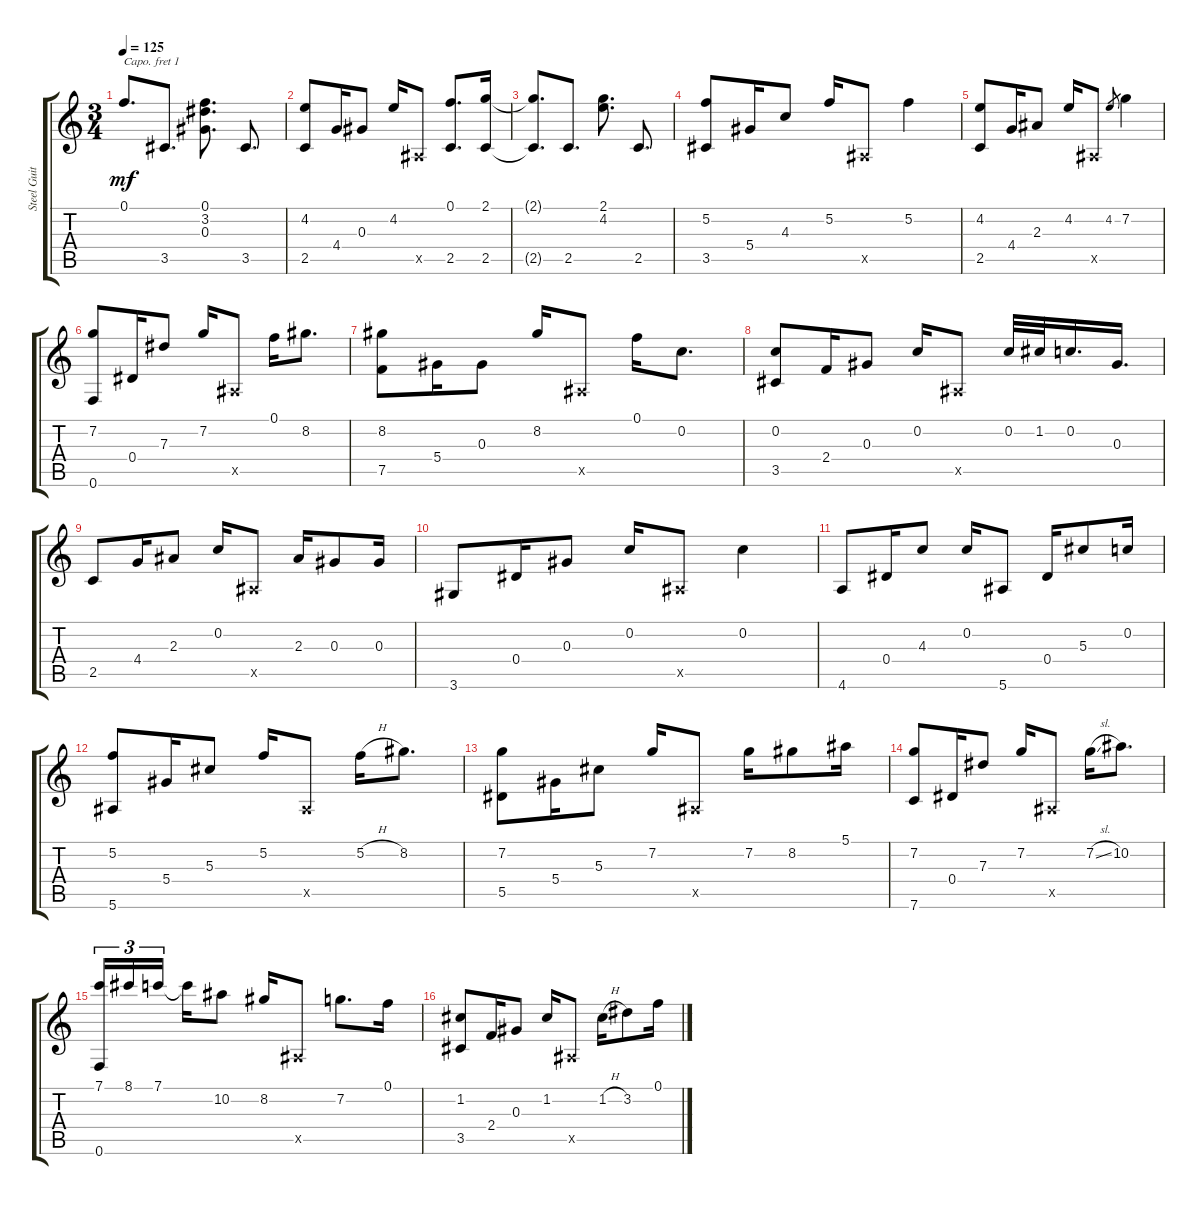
\track ("Steel Guitar" "Steel Guit") {instrument acousticguitarsteel}
\staff {score tabs}
\capo 1
\tuning (E4 B3 G3 D3 A2 E2) {hide}
\ts (3 4)
\tempo 125
\clef g2
\ks c
0.1{t}.8{d dy mf} 3.5.8{d} (0.1 3.2 0.3).8{d} 3.5.8{d} |
(4.2 2.5).8 4.4.16 0.3.8 4.2.16 0.5{x}.8 (0.1 2.5).8{d} (2.1 2.5).16 |
(2.1{t} 2.5{t}).8{d} 2.5.8{d} (2.1 4.2).8{d} 2.5.8{d} |
(5.2 3.5).8 5.4.16 4.3.8 5.2.16 0.5{x}.8 5.2.4 |
(4.2 2.5).8 4.4.16 2.3.8 4.2.16 0.5{x}.8 4.2.8{gr} 7.2.4 |
(7.2 0.6).8 0.4.16 7.3.8 7.2.16 0.5{x}.8 0.1.16 8.2.8{d} |
(8.2 7.5).8 5.4.16 0.3.8 8.2.16 0.5{x}.8 0.1.16 0.2.8{d} |
(0.2 3.5).8 2.4.16 0.3.8 0.2.16 0.5{x}.8 0.2.32 1.2.32 0.2.16{d} 0.3.16{d} |
2.5.8 4.4.16 2.3.8 0.2.16 0.5{x}.8 2.3.16 0.3.8 0.3.16 |
3.6.8 0.4.16 0.3.8 0.2.16 0.5{x}.8 0.2.4 |
4.6.8 0.4.16 4.3.8 0.2.16 5.6.8 0.4.16 5.3.8 0.2.16 |
(5.2 5.6).8 5.4.16 5.3.8 5.2.16 0.5{x}.8 5.2{h}.16 8.2.8{d} |
(7.2 5.5).8 5.4.16 5.3.8 7.2.16 0.5{x}.8 7.2.16 8.2.8 5.1.16 |
(7.2 7.6).8 0.4.16 7.3.8 7.2.16 0.5{x}.8 7.2{sl}.16 10.2.8{d} |
(7.1 0.6).16{tu (3 2)} 8.1.16{tu (3 2)} 7.1.16{tu (3 2)} 7.1{t}.16 10.2.8 8.2.16 0.5{x}.8 7.2.8{d} 0.1.16 |
(1.2 3.5).8 2.4.16 0.3.8 1.2.16 0.5{x}.8 1.2{h}.16 3.2.8 0.1.16
